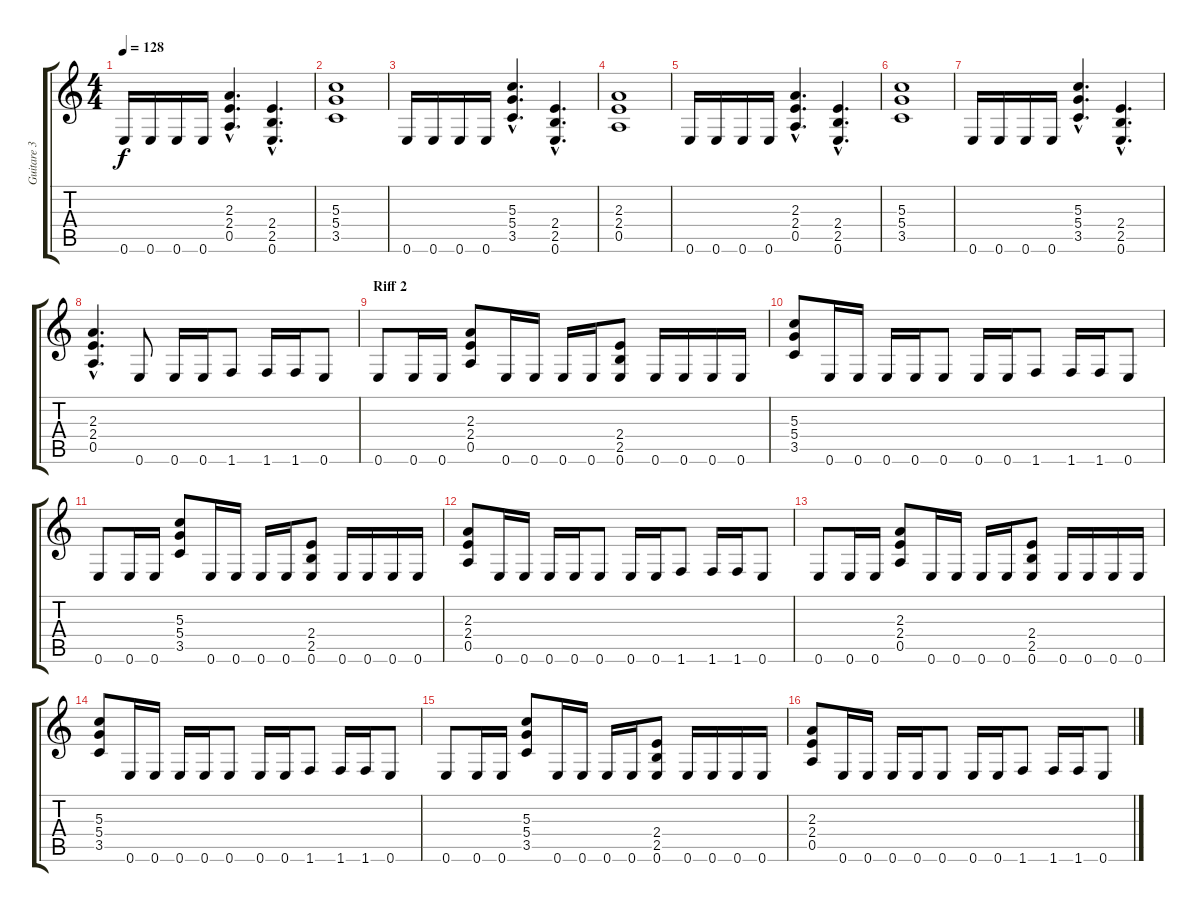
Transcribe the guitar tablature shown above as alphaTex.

\track ("Guitare 3" "Guitare 3") {instrument distortionguitar}
\staff {score tabs}
\tuning (E4 B3 G3 D3 A2 E2) {hide}
\ts (4 4)
\tempo 128
\clef g2
\ks c
0.6.16{dy f} 0.6.16 0.6.16 0.6.16 (2.3{hac} 2.4{hac} 0.5{hac}).4{d} (2.4{hac} 2.5{hac} 0.6{hac}).4{d} |
(5.3 5.4 3.5).1 |
0.6.16 0.6.16 0.6.16 0.6.16 (5.3{hac} 5.4{hac} 3.5{hac}).4{d} (2.4{hac} 2.5{hac} 0.6{hac}).4{d} |
(2.3 2.4 0.5).1 |
0.6.16 0.6.16 0.6.16 0.6.16 (2.3{hac} 2.4{hac} 0.5{hac}).4{d} (2.4{hac} 2.5{hac} 0.6{hac}).4{d} |
(5.3 5.4 3.5).1 |
0.6.16 0.6.16 0.6.16 0.6.16 (5.3{hac} 5.4{hac} 3.5{hac}).4{d} (2.4{hac} 2.5{hac} 0.6{hac}).4{d} |
(2.3{hac} 2.4{hac} 0.5{hac}).4{d} 0.6.8 0.6.16 0.6.16 1.6.8 1.6.16 1.6.16 0.6.8 |
\section ("" "Riff 2")
0.6.8 0.6.16 0.6.16 (2.3 2.4 0.5).8 0.6.16 0.6.16 0.6.16 0.6.16 (2.4 2.5 0.6).8 0.6.16 0.6.16 0.6.16 0.6.16 |
(5.3 5.4 3.5).8 0.6.16 0.6.16 0.6.16 0.6.16 0.6.8 0.6.16 0.6.16 1.6.8 1.6.16 1.6.16 0.6.8 |
0.6.8 0.6.16 0.6.16 (5.3 5.4 3.5).8 0.6.16 0.6.16 0.6.16 0.6.16 (2.4 2.5 0.6).8 0.6.16 0.6.16 0.6.16 0.6.16 |
(2.3 2.4 0.5).8 0.6.16 0.6.16 0.6.16 0.6.16 0.6.8 0.6.16 0.6.16 1.6.8 1.6.16 1.6.16 0.6.8 |
0.6.8 0.6.16 0.6.16 (2.3 2.4 0.5).8 0.6.16 0.6.16 0.6.16 0.6.16 (2.4 2.5 0.6).8 0.6.16 0.6.16 0.6.16 0.6.16 |
(5.3 5.4 3.5).8 0.6.16 0.6.16 0.6.16 0.6.16 0.6.8 0.6.16 0.6.16 1.6.8 1.6.16 1.6.16 0.6.8 |
0.6.8 0.6.16 0.6.16 (5.3 5.4 3.5).8 0.6.16 0.6.16 0.6.16 0.6.16 (2.4 2.5 0.6).8 0.6.16 0.6.16 0.6.16 0.6.16 |
(2.3 2.4 0.5).8 0.6.16 0.6.16 0.6.16 0.6.16 0.6.8 0.6.16 0.6.16 1.6.8 1.6.16 1.6.16 0.6.8
